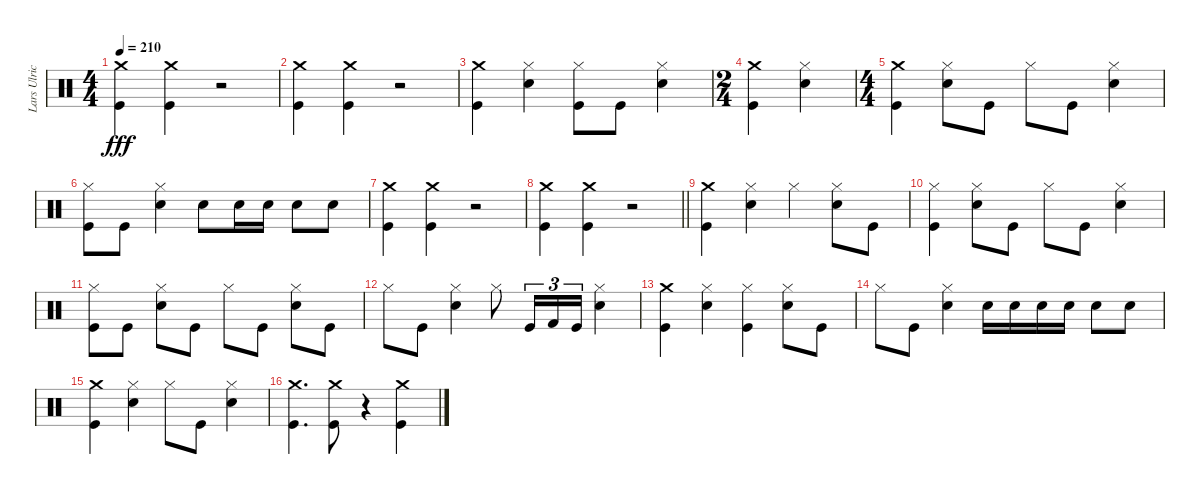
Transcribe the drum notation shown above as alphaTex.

\track ("Lars Ulrich" "Lars Ulric") {instrument percussion}
\staff {score}
\articulation defaults
\ts (4 4)
\tempo 210
\clef neutral
\ks c
("Kick (hit)" "Crash medium (hit)").4{dy fff} ("Kick (hit)" "Crash medium (hit)").4 r.2 |
("Kick (hit)" "Crash medium (hit)").4 ("Crash medium (hit)" "Kick (hit)").4 r.2 |
("Kick (hit)" "Crash medium (hit)").4 ("Snare (hit) 2" "Hi-Hat (closed)").4 ("Kick (hit)" "Hi-Hat (closed)").8 "Kick (hit)".8 ("Snare (hit) 2" "Hi-Hat (closed)").4 |
\ts (2 4)
("Crash medium (hit)" "Kick (hit)").4 ("Snare (hit) 2" "Hi-Hat (closed)").4 |
\ts (4 4)
("Kick (hit)" "Crash medium (hit)").4 ("Snare (hit) 2" "Hi-Hat (closed)").8 "Kick (hit)".8 "Hi-Hat (closed)".8 "Kick (hit)".8 ("Snare (hit) 2" "Hi-Hat (closed)").4 |
("Hi-Hat (closed)" "Kick (hit)").8 "Kick (hit)".8 ("Hi-Hat (closed)" "Snare (hit) 2").4 "Snare (hit) 2".8 "Snare (hit) 2".16 "Snare (hit) 2".16 "Snare (hit) 2".8 "Snare (hit) 2".8 |
("Kick (hit)" "Crash medium (hit)").4 ("Kick (hit)" "Crash medium (hit)").4 r.2 |
\barLineRight lightlight
("Crash medium (hit)" "Kick (hit)").4 ("Kick (hit)" "Crash medium (hit)").4 r.2 |
("Kick (hit)" "Crash medium (hit)").4 ("Snare (hit) 2" "Hi-Hat (closed)").4 "Hi-Hat (closed)".4 ("Snare (hit) 2" "Hi-Hat (closed)").8 "Kick (hit)".8 |
("Hi-Hat (closed)" "Kick (hit)").4 ("Hi-Hat (closed)" "Snare (hit) 2").8 "Kick (hit)".8 "Hi-Hat (closed)".8 "Kick (hit)".8 ("Snare (hit) 2" "Hi-Hat (closed)").4 |
("Hi-Hat (closed)" "Kick (hit)").8 "Kick (hit)".8 ("Snare (hit) 2" "Hi-Hat (closed)").8 "Kick (hit)".8 "Hi-Hat (closed)".8 "Kick (hit)".8 ("Snare (hit) 2" "Hi-Hat (closed)").8 "Kick (hit)".8 |
"Hi-Hat (closed)".8 "Kick (hit)".8 ("Snare (hit) 2" "Hi-Hat (closed)").4 "Hi-Hat (closed)".8 "Kick (hit)".16{tu (3 2)} "Kick (hit) 2".16{tu (3 2)} "Kick (hit)".16{tu (3 2)} ("Snare (hit) 2" "Hi-Hat (closed)").4 |
("Kick (hit)" "Crash medium (hit)").4 ("Hi-Hat (closed)" "Snare (hit) 2").4 ("Kick (hit)" "Hi-Hat (closed)").4 ("Snare (hit) 2" "Hi-Hat (closed)").8 "Kick (hit)".8 |
"Hi-Hat (closed)".8 "Kick (hit)".8 ("Snare (hit) 2" "Hi-Hat (closed)").4 "Snare (hit) 2".16 "Snare (hit) 2".16 "Snare (hit) 2".16 "Snare (hit) 2".16 "Snare (hit) 2".8 "Snare (hit) 2".8 |
("Kick (hit)" "Crash medium (hit)").4 ("Snare (hit) 2" "Hi-Hat (closed)").4 "Hi-Hat (closed)".8 "Kick (hit)".8 ("Snare (hit) 2" "Hi-Hat (closed)").4 |
("Kick (hit)" "Crash medium (hit)").4{d} ("Crash medium (hit)" "Kick (hit)").8 r.4 ("Kick (hit)" "Crash medium (hit)").4
